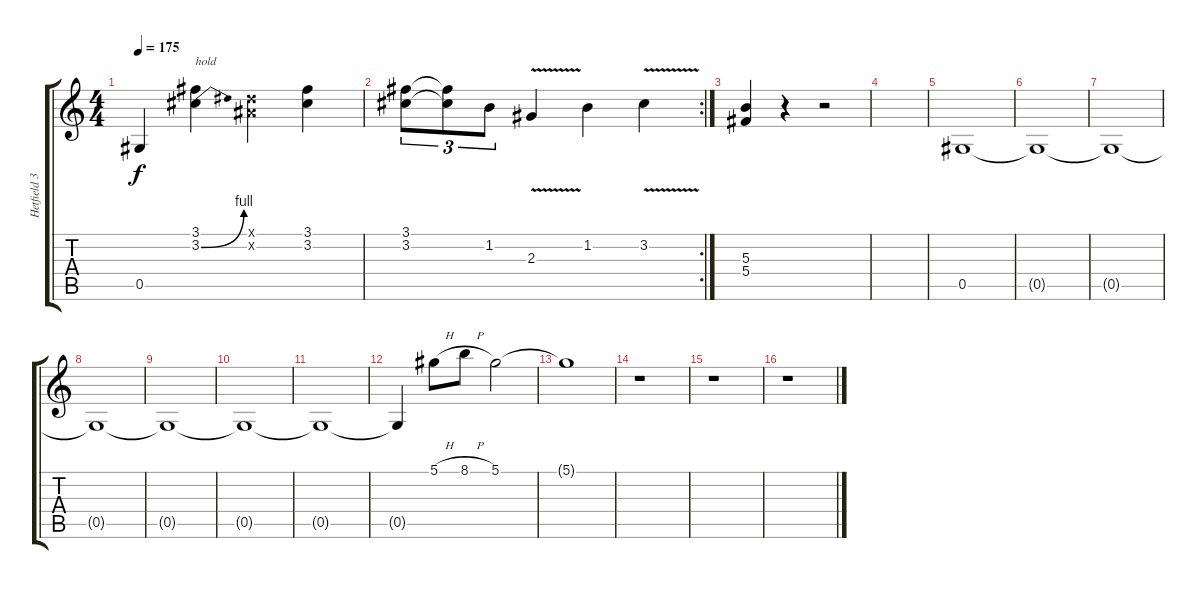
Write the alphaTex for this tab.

\track ("Hetfield 3" "Hetfield 3") {instrument distortionguitar}
\staff {score tabs}
\tuning (Eb4 Bb3 Gb3 Db3 Ab2 Eb2) {hide}
\ts (4 4)
\tempo 175
\clef g2
\ks c
0.5.4{dy f} (3.1 3.2{be (bend 0 0 60 4)}).4{txt "hold"} (0.1{x} 0.2{x}).4 (3.1 3.2).4 |
\rc 2
(3.1 3.2).8{tu (3 2)} (3.1{t} 3.2{t}).8{tu (3 2)} 1.2.8{tu (3 2)} 2.3{v}.4 1.2.4 3.2{v}.4 |
(5.3 5.4).4 r.4 r.2 |
|
0.5.1 |
0.5{t}.1{volume 0} |
0.5{t}.1 |
0.5{t}.1 |
0.5{t}.1 |
0.5{t}.1 |
0.5{t}.1{volume 13} |
0.5{t}.4 5.1{h}.8 8.1{h}.8 5.1.2 |
5.1{t}.1 |
r.1 |
r.1 |
r.1
